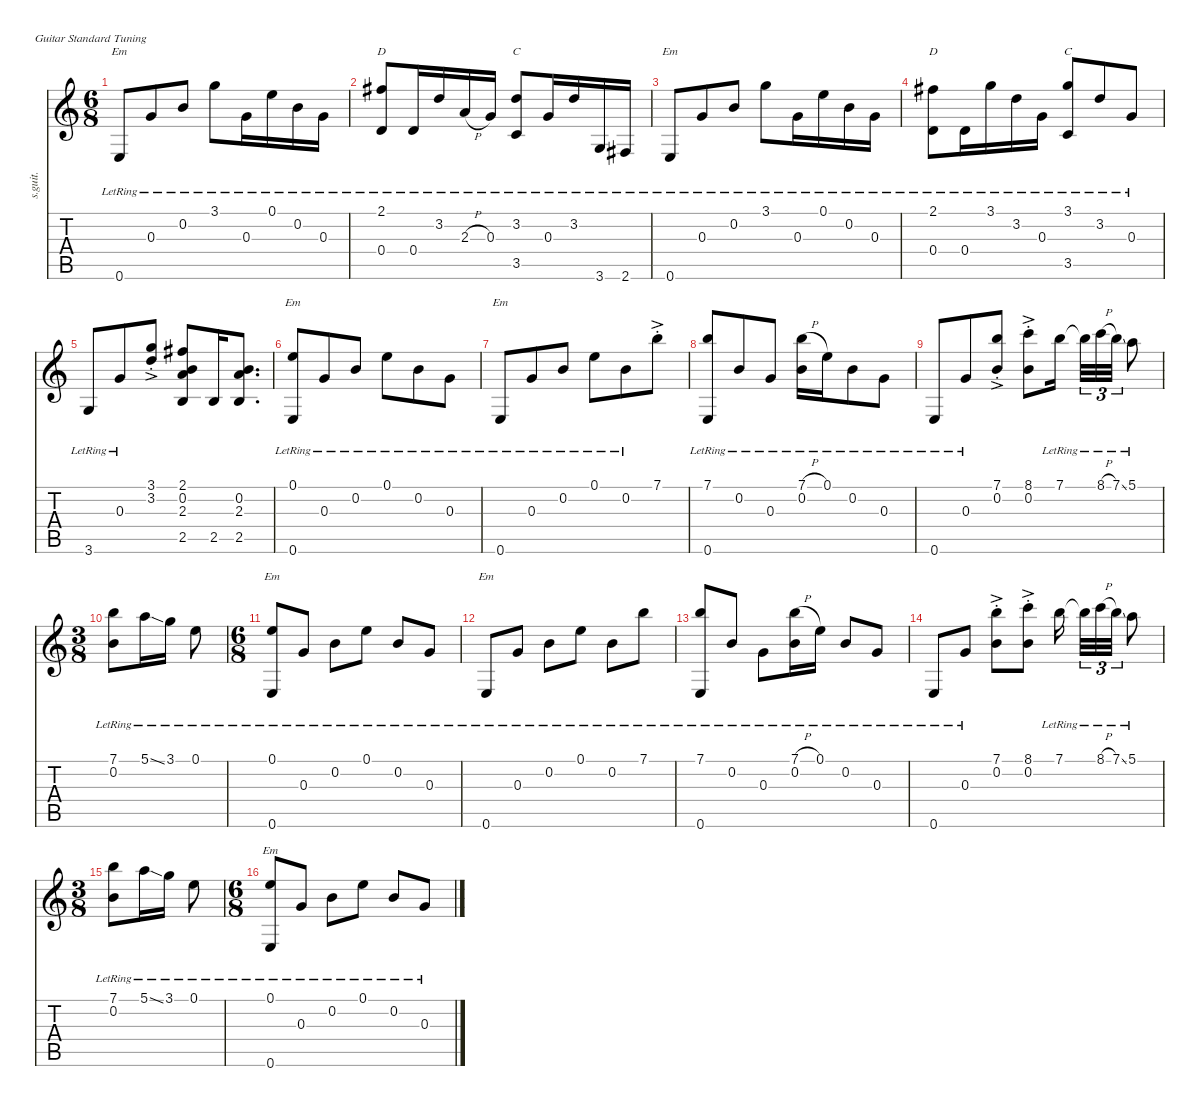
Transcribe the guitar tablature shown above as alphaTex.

\defaultSystemsLayout 4
\hideDynamics
\bracketExtendMode nobrackets
\track ("James Hetfield - Clean I" "s.guit.") {instrument electricguitarclean}
\staff {score tabs}
\tuning (E4 B3 G3 D3 A2 E2)
\chord ("Em" 3 1 2 2 0 x) {showdiagram false}
\chord ("C" 3 1 2 2 0 x) {showdiagram false}
\chord ("D" 3 1 2 2 0 x) {showdiagram false}
\ts (6 8)
\tempo (71 hide)
\clef g2
\ks c
0.6{lr}.8{ch "Em" lyrics (0 "") lyrics (1 "") lyrics (2 "") lyrics (3 "") lyrics (4 "") dy f} 0.3{lr}.8{lyrics (0 "") lyrics (1 "") lyrics (2 "") lyrics (3 "") lyrics (4 "")} 0.2{lr}.8{lyrics (0 "") lyrics (1 "") lyrics (2 "") lyrics (3 "") lyrics (4 "")} 3.1{lr}.8{lyrics (0 "") lyrics (1 "") lyrics (2 "") lyrics (3 "") lyrics (4 "")} 0.3{lr}.16{lyrics (0 "") lyrics (1 "") lyrics (2 "") lyrics (3 "") lyrics (4 "")} 0.1{lr}.16{lyrics (0 "") lyrics (1 "") lyrics (2 "") lyrics (3 "") lyrics (4 "")} 0.2{lr}.16{lyrics (0 "") lyrics (1 "") lyrics (2 "") lyrics (3 "") lyrics (4 "")} 0.3{lr}.16{lyrics (0 "") lyrics (1 "") lyrics (2 "") lyrics (3 "") lyrics (4 "")} |
(2.1{lr acc #} 0.4{lr}).8{ch "D" lyrics (0 "") lyrics (1 "") lyrics (2 "") lyrics (3 "") lyrics (4 "")} 0.4{lr}.16{lyrics (0 "") lyrics (1 "") lyrics (2 "") lyrics (3 "") lyrics (4 "")} 3.2{lr}.16{lyrics (0 "") lyrics (1 "") lyrics (2 "") lyrics (3 "") lyrics (4 "")} 2.3{h lr}.16{lyrics (0 "") lyrics (1 "") lyrics (2 "") lyrics (3 "") lyrics (4 "")} 0.3{lr}.16{lyrics (0 "") lyrics (1 "") lyrics (2 "") lyrics (3 "") lyrics (4 "")} (3.2{lr} 3.5{lr}).8{ch "C" lyrics (0 "") lyrics (1 "") lyrics (2 "") lyrics (3 "") lyrics (4 "")} 0.3{lr}.16{lyrics (0 "") lyrics (1 "") lyrics (2 "") lyrics (3 "") lyrics (4 "")} 3.2{lr}.16{lyrics (0 "") lyrics (1 "") lyrics (2 "") lyrics (3 "") lyrics (4 "")} 3.6{lr}.16{lyrics (0 "") lyrics (1 "") lyrics (2 "") lyrics (3 "") lyrics (4 "")} 2.6{lr acc #}.16{lyrics (0 "") lyrics (1 "") lyrics (2 "") lyrics (3 "") lyrics (4 "")} |
0.6{lr}.8{ch "Em" lyrics (0 "") lyrics (1 "") lyrics (2 "") lyrics (3 "") lyrics (4 "")} 0.3{lr}.8{lyrics (0 "") lyrics (1 "") lyrics (2 "") lyrics (3 "") lyrics (4 "")} 0.2{lr}.8{lyrics (0 "") lyrics (1 "") lyrics (2 "") lyrics (3 "") lyrics (4 "")} 3.1{lr}.8{lyrics (0 "") lyrics (1 "") lyrics (2 "") lyrics (3 "") lyrics (4 "")} 0.3{lr}.16{lyrics (0 "") lyrics (1 "") lyrics (2 "") lyrics (3 "") lyrics (4 "")} 0.1{lr}.16{lyrics (0 "") lyrics (1 "") lyrics (2 "") lyrics (3 "") lyrics (4 "")} 0.2{lr}.16{lyrics (0 "") lyrics (1 "") lyrics (2 "") lyrics (3 "") lyrics (4 "")} 0.3{lr}.16{lyrics (0 "") lyrics (1 "") lyrics (2 "") lyrics (3 "") lyrics (4 "")} |
(2.1{lr acc #} 0.4{lr}).8{ch "D" lyrics (0 "") lyrics (1 "") lyrics (2 "") lyrics (3 "") lyrics (4 "")} 0.4{lr}.16{lyrics (0 "") lyrics (1 "") lyrics (2 "") lyrics (3 "") lyrics (4 "")} 3.1{lr}.16{lyrics (0 "") lyrics (1 "") lyrics (2 "") lyrics (3 "") lyrics (4 "")} 3.2{lr}.16{lyrics (0 "") lyrics (1 "") lyrics (2 "") lyrics (3 "") lyrics (4 "")} 0.3{lr}.16{lyrics (0 "") lyrics (1 "") lyrics (2 "") lyrics (3 "") lyrics (4 "")} (3.1{lr} 3.5{lr}).8{ch "C" lyrics (0 "") lyrics (1 "") lyrics (2 "") lyrics (3 "") lyrics (4 "")} 3.2{lr}.8{lyrics (0 "") lyrics (1 "") lyrics (2 "") lyrics (3 "") lyrics (4 "")} 0.3{lr}.8{lyrics (0 "") lyrics (1 "") lyrics (2 "") lyrics (3 "") lyrics (4 "")} |
3.6{lr}.8{lyrics (0 "") lyrics (1 "") lyrics (2 "") lyrics (3 "") lyrics (4 "")} 0.3{lr}.8{lyrics (0 "") lyrics (1 "") lyrics (2 "") lyrics (3 "") lyrics (4 "")} (3.1{ac st} 3.2{ac st}).8{lyrics (0 "") lyrics (1 "") lyrics (2 "") lyrics (3 "") lyrics (4 "") dy mf} (0.2 2.3 2.5 2.1{acc #}).8{lyrics (0 "") lyrics (1 "") lyrics (2 "") lyrics (3 "") lyrics (4 "") dy f} 2.5.16{lyrics (0 "") lyrics (1 "") lyrics (2 "") lyrics (3 "") lyrics (4 "")} (0.2 2.3 2.5).8{d lyrics (0 "") lyrics (1 "") lyrics (2 "") lyrics (3 "") lyrics (4 "")} |
(0.1{lr} 0.6{lr}).8{ch "Em" lyrics (0 "") lyrics (1 "") lyrics (2 "") lyrics (3 "") lyrics (4 "")} 0.3{lr}.8{lyrics (0 "") lyrics (1 "") lyrics (2 "") lyrics (3 "") lyrics (4 "")} 0.2{lr}.8{lyrics (0 "") lyrics (1 "") lyrics (2 "") lyrics (3 "") lyrics (4 "")} 0.1{lr}.8{lyrics (0 "") lyrics (1 "") lyrics (2 "") lyrics (3 "") lyrics (4 "")} 0.2{lr}.8{lyrics (0 "") lyrics (1 "") lyrics (2 "") lyrics (3 "") lyrics (4 "")} 0.3{lr}.8{lyrics (0 "") lyrics (1 "") lyrics (2 "") lyrics (3 "") lyrics (4 "")} |
0.6{lr}.8{ch "Em" lyrics (0 "") lyrics (1 "") lyrics (2 "") lyrics (3 "") lyrics (4 "")} 0.3{lr}.8{lyrics (0 "") lyrics (1 "") lyrics (2 "") lyrics (3 "") lyrics (4 "")} 0.2{lr}.8{lyrics (0 "") lyrics (1 "") lyrics (2 "") lyrics (3 "") lyrics (4 "")} 0.1{lr}.8{lyrics (0 "") lyrics (1 "") lyrics (2 "") lyrics (3 "") lyrics (4 "")} 0.2{lr}.8{lyrics (0 "") lyrics (1 "") lyrics (2 "") lyrics (3 "") lyrics (4 "")} 7.1{ac st}.8{lyrics (0 "") lyrics (1 "") lyrics (2 "") lyrics (3 "") lyrics (4 "") dy mf} |
(7.1{lr} 0.6{lr}).8{lyrics (0 "") lyrics (1 "") lyrics (2 "") lyrics (3 "") lyrics (4 "") dy f} 0.2{lr}.8{lyrics (0 "") lyrics (1 "") lyrics (2 "") lyrics (3 "") lyrics (4 "")} 0.3{lr}.8{lyrics (0 "") lyrics (1 "") lyrics (2 "") lyrics (3 "") lyrics (4 "")} (7.1{h lr} 0.2{lr}).16{lyrics (0 "") lyrics (1 "") lyrics (2 "") lyrics (3 "") lyrics (4 "")} 0.1{lr}.16{lyrics (0 "") lyrics (1 "") lyrics (2 "") lyrics (3 "") lyrics (4 "")} 0.2{lr}.8{lyrics (0 "") lyrics (1 "") lyrics (2 "") lyrics (3 "") lyrics (4 "")} 0.3{lr}.8{lyrics (0 "") lyrics (1 "") lyrics (2 "") lyrics (3 "") lyrics (4 "")} |
0.6{lr}.8{lyrics (0 "") lyrics (1 "") lyrics (2 "") lyrics (3 "") lyrics (4 "")} 0.3{lr}.8{lyrics (0 "") lyrics (1 "") lyrics (2 "") lyrics (3 "") lyrics (4 "")} (7.1{ac st} 0.2{ac st}).8{lyrics (0 "") lyrics (1 "") lyrics (2 "") lyrics (3 "") lyrics (4 "")} (8.1{ac st} 0.2{ac st}).8{lyrics (0 "") lyrics (1 "") lyrics (2 "") lyrics (3 "") lyrics (4 "")} 7.1{lr}.16{lyrics (0 "") lyrics (1 "") lyrics (2 "") lyrics (3 "") lyrics (4 "")} 7.1{lr t}.32{tu (3 2) lyrics (0 "") lyrics (1 "") lyrics (2 "") lyrics (3 "") lyrics (4 "")} 8.1{h lr}.32{tu (3 2) lyrics (0 "") lyrics (1 "") lyrics (2 "") lyrics (3 "") lyrics (4 "")} 7.1{ss lr}.32{tu (3 2) lyrics (0 "") lyrics (1 "") lyrics (2 "") lyrics (3 "") lyrics (4 "")} 5.1{lr}.8{lyrics (0 "") lyrics (1 "") lyrics (2 "") lyrics (3 "") lyrics (4 "")} |
\ts (3 8)
\beaming (8 2 2 2 2)
(7.1{lr} 0.2{lr}).8{lyrics (0 "") lyrics (1 "") lyrics (2 "") lyrics (3 "") lyrics (4 "")} 5.1{ss lr}.16{lyrics (0 "") lyrics (1 "") lyrics (2 "") lyrics (3 "") lyrics (4 "")} 3.1{lr}.16{lyrics (0 "") lyrics (1 "") lyrics (2 "") lyrics (3 "") lyrics (4 "")} 0.1{lr}.8{lyrics (0 "") lyrics (1 "") lyrics (2 "") lyrics (3 "") lyrics (4 "")} |
\ts (6 8)
\beaming (8 2 2 2 2)
(0.1{lr} 0.6{lr}).8{ch "Em" lyrics (0 "") lyrics (1 "") lyrics (2 "") lyrics (3 "") lyrics (4 "")} 0.3{lr}.8{lyrics (0 "") lyrics (1 "") lyrics (2 "") lyrics (3 "") lyrics (4 "")} 0.2{lr}.8{lyrics (0 "") lyrics (1 "") lyrics (2 "") lyrics (3 "") lyrics (4 "")} 0.1{lr}.8{lyrics (0 "") lyrics (1 "") lyrics (2 "") lyrics (3 "") lyrics (4 "")} 0.2{lr}.8{lyrics (0 "") lyrics (1 "") lyrics (2 "") lyrics (3 "") lyrics (4 "")} 0.3{lr}.8{lyrics (0 "") lyrics (1 "") lyrics (2 "") lyrics (3 "") lyrics (4 "")} |
0.6{lr}.8{ch "Em" lyrics (0 "") lyrics (1 "") lyrics (2 "") lyrics (3 "") lyrics (4 "")} 0.3{lr}.8{lyrics (0 "") lyrics (1 "") lyrics (2 "") lyrics (3 "") lyrics (4 "")} 0.2{lr}.8{lyrics (0 "") lyrics (1 "") lyrics (2 "") lyrics (3 "") lyrics (4 "")} 0.1{lr}.8{lyrics (0 "") lyrics (1 "") lyrics (2 "") lyrics (3 "") lyrics (4 "")} 0.2{lr}.8{lyrics (0 "") lyrics (1 "") lyrics (2 "") lyrics (3 "") lyrics (4 "")} 7.1{lr}.8{lyrics (0 "") lyrics (1 "") lyrics (2 "") lyrics (3 "") lyrics (4 "")} |
(7.1{lr} 0.6{lr}).8{lyrics (0 "") lyrics (1 "") lyrics (2 "") lyrics (3 "") lyrics (4 "")} 0.2{lr}.8{lyrics (0 "") lyrics (1 "") lyrics (2 "") lyrics (3 "") lyrics (4 "")} 0.3{lr}.8{lyrics (0 "") lyrics (1 "") lyrics (2 "") lyrics (3 "") lyrics (4 "")} (7.1{h lr} 0.2{lr}).16{lyrics (0 "") lyrics (1 "") lyrics (2 "") lyrics (3 "") lyrics (4 "")} 0.1{lr}.16{lyrics (0 "") lyrics (1 "") lyrics (2 "") lyrics (3 "") lyrics (4 "")} 0.2{lr}.8{lyrics (0 "") lyrics (1 "") lyrics (2 "") lyrics (3 "") lyrics (4 "")} 0.3{lr}.8{lyrics (0 "") lyrics (1 "") lyrics (2 "") lyrics (3 "") lyrics (4 "")} |
0.6{lr}.8{lyrics (0 "") lyrics (1 "") lyrics (2 "") lyrics (3 "") lyrics (4 "")} 0.3{lr}.8{lyrics (0 "") lyrics (1 "") lyrics (2 "") lyrics (3 "") lyrics (4 "")} (7.1{ac st} 0.2{ac st}).8{lyrics (0 "") lyrics (1 "") lyrics (2 "") lyrics (3 "") lyrics (4 "")} (8.1{ac st} 0.2{ac st}).8{lyrics (0 "") lyrics (1 "") lyrics (2 "") lyrics (3 "") lyrics (4 "")} 7.1{lr}.16{lyrics (0 "") lyrics (1 "") lyrics (2 "") lyrics (3 "") lyrics (4 "")} 7.1{lr t}.32{tu (3 2) lyrics (0 "") lyrics (1 "") lyrics (2 "") lyrics (3 "") lyrics (4 "")} 8.1{h lr}.32{tu (3 2) lyrics (0 "") lyrics (1 "") lyrics (2 "") lyrics (3 "") lyrics (4 "")} 7.1{ss lr}.32{tu (3 2) lyrics (0 "") lyrics (1 "") lyrics (2 "") lyrics (3 "") lyrics (4 "")} 5.1{lr}.8{lyrics (0 "") lyrics (1 "") lyrics (2 "") lyrics (3 "") lyrics (4 "")} |
\ts (3 8)
\beaming (8 2 2 2 2)
(7.1{lr} 0.2{lr}).8{lyrics (0 "") lyrics (1 "") lyrics (2 "") lyrics (3 "") lyrics (4 "")} 5.1{ss lr}.16{lyrics (0 "") lyrics (1 "") lyrics (2 "") lyrics (3 "") lyrics (4 "")} 3.1{lr}.16{lyrics (0 "") lyrics (1 "") lyrics (2 "") lyrics (3 "") lyrics (4 "")} 0.1{lr}.8{lyrics (0 "") lyrics (1 "") lyrics (2 "") lyrics (3 "") lyrics (4 "")} |
\ts (6 8)
\beaming (8 2 2 2 2)
(0.1{lr} 0.6{lr}).8{ch "Em" lyrics (0 "") lyrics (1 "") lyrics (2 "") lyrics (3 "") lyrics (4 "")} 0.3{lr}.8{lyrics (0 "") lyrics (1 "") lyrics (2 "") lyrics (3 "") lyrics (4 "")} 0.2{lr}.8{lyrics (0 "") lyrics (1 "") lyrics (2 "") lyrics (3 "") lyrics (4 "")} 0.1{lr}.8{lyrics (0 "") lyrics (1 "") lyrics (2 "") lyrics (3 "") lyrics (4 "")} 0.2{lr}.8{lyrics (0 "") lyrics (1 "") lyrics (2 "") lyrics (3 "") lyrics (4 "")} 0.3{lr}.8{lyrics (0 "") lyrics (1 "") lyrics (2 "") lyrics (3 "") lyrics (4 "")}
